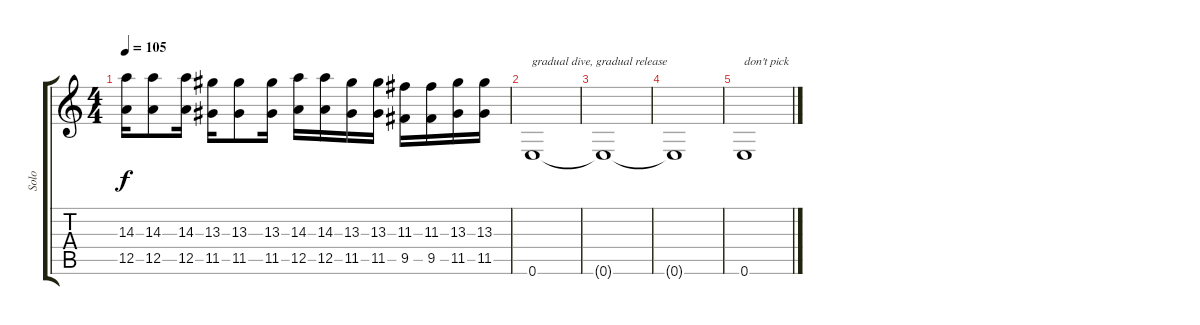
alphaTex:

\track ("Solo" "Solo") {instrument distortionguitar}
\staff {score tabs}
\tuning (E4 B3 G3 D3 A2 E2) {hide}
\ts (4 4)
\tempo 105
\clef g2
\ks c
(14.3 12.5).16{dy f} (14.3 12.5).8 (14.3 12.5).16 (13.3 11.5).16 (13.3 11.5).8 (13.3 11.5).16 (14.3 12.5).16 (14.3 12.5).16 (13.3 11.5).16 (13.3 11.5).16 (11.3 9.5).16 (11.3 9.5).16 (13.3 11.5).16 (13.3 11.5).16 |
0.6.1{txt "gradual dive, gradual release"} |
0.6{t}.1 |
0.6{t}.1 |
0.6.1{txt "don't pick"}
